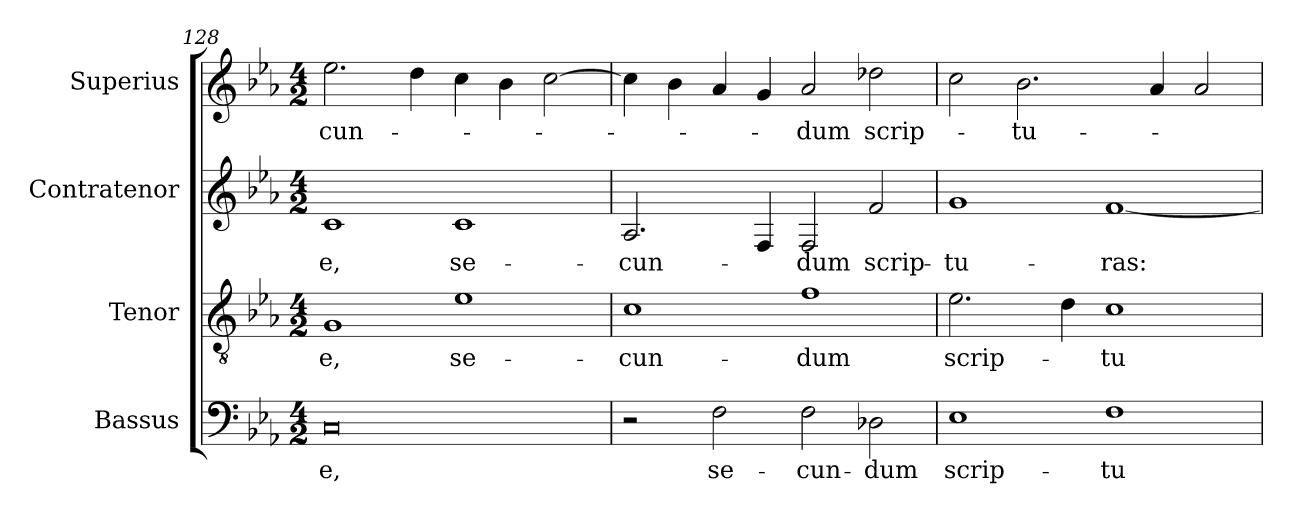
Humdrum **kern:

**kern	**text	**kern	**text	**kern	**text	**kern	**text
*part4	*part4	*part3	*part3	*part2	*part2	*part1	*part1
*staff4	*staff4	*staff3	*staff3	*staff2	*staff2	*staff1	*staff1
*I"Bassus	*	*I"Tenor	*	*I"Contratenor	*	*I"Superius	*
*I'B.	*	*I'T.	*	*	*	*	*
*clefF4	*	*clefGv2	*	*clefG2	*	*clefG2	*
*	*	*ITrd7c12	*	*ITrd7c12	*	*	*
*k[b-e-a-]	*	*k[b-e-a-]	*	*k[b-e-a-]	*	*k[b-e-a-]	*
*E-:	*	*E-:	*	*E-:	*	*E-:	*
*M4/2	*	*M4/2	*	*M4/2	*	*M4/2	*
=128	=128	=128	=128	=128	=128	=128	=128
!	!LO:LY:b:color=#000000	!	!	!	!	!	!
!	!	!	!LO:LY:b:color=#000000	!	!	!	!
!	!	!	!	!	!LO:LY:b:color=#000000	!	!
!	!	!	!	!	!	!	!LO:LY:b:color=#000000
0Ci	-e,	1GGi	-e,	1Ci	-e,	2.ee-i\	-cun-
.	.	.	.	.	.	4ddi\	.
!	!	!	!LO:LY:b:color=#000000	!	!	!	!
!	!	!	!	!	!LO:LY:b:color=#000000	!	!
.	.	1E-i	se-	1Ci	se-	4cci\	.
.	.	.	.	.	.	4b-i\	.
.	.	.	.	.	.	[>2cci\	.
!!LO:PB:g=z
=129	=129	=129	=129	=129	=129	=129	=129
!	!	!	!LO:LY:b:color=#000000	!	!	!	!
!	!	!	!	!	!LO:LY:b:color=#000000	!	!
2r	.	1Ci	-cun-	2.AA-i/	-cun-	4cci\]	.
.	.	.	.	.	.	4b-i\	.
!	!LO:LY:b:color=#000000	!	!	!	!	!	!
2Fi\	se-	.	.	.	.	4a-i/	.
.	.	.	.	4FFi/	.	4gi/	.
!	!LO:LY:b:color=#000000	!	!	!	!	!	!
!	!	!	!LO:LY:b:color=#000000	!	!	!	!
!	!	!	!	!	!LO:LY:b:color=#000000	!	!
!	!	!	!	!	!	!	!LO:LY:b:color=#000000
2Fi\	-cun-	1Fi	-dum	2FFi/	-dum	2a-i/	-dum
!	!LO:LY:b:color=#000000	!	!	!	!	!	!
!	!	!	!	!	!LO:LY:b:color=#000000	!	!
!	!	!	!	!	!	!	!LO:LY:b:color=#000000
2D-Xi\	-dum	.	.	2Fi/	scrip-	2dd-Xi\	scrip-
=130	=130	=130	=130	=130	=130	=130	=130
!	!LO:LY:b:color=#000000	!	!	!	!	!	!
!	!	!	!LO:LY:b:color=#000000	!	!	!	!
!	!	!	!	!	!LO:LY:b:color=#000000	!	!
1E-i	scrip-	2.E-i\	scrip-	1Gi	-tu-	2cci\	.
!	!	!	!	!	!	!	!LO:LY:b:color=#000000
.	.	.	.	.	.	2.b-i\	-tu-
.	.	4Di\	.	.	.	.	.
!	!LO:LY:b:color=#000000	!	!	!	!	!	!
!	!	!	!LO:LY:b:color=#000000	!	!	!	!
!	!	!	!	!	!LO:LY:b:color=#000000	!	!
1Fi	-tu-	1Ci	-tu-	[<1Fi	-ras:	.	.
.	.	.	.	.	.	4a-i/	.
.	.	.	.	.	.	2a-i/	.
=	=	=	=	=	=	=	=
*-	*-	*-	*-	*-	*-	*-	*-
